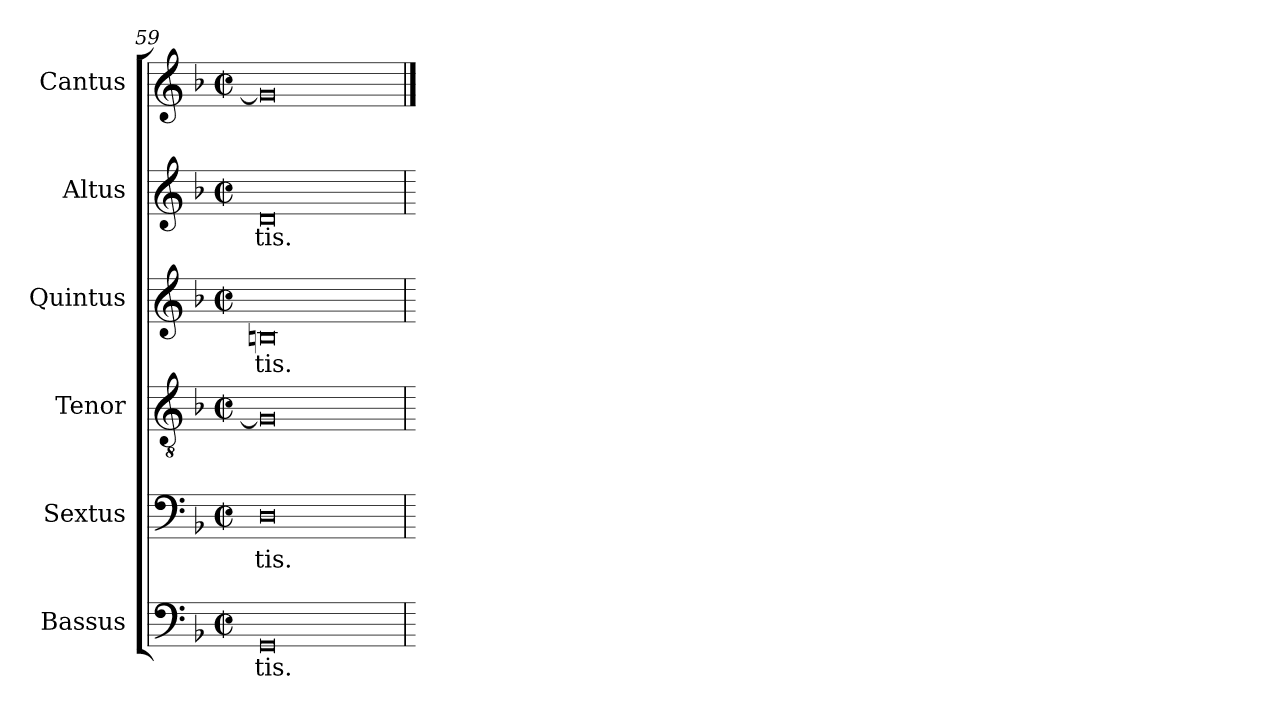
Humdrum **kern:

**kern	**text	**kern	**text	**kern	**kern	**text	**kern	**text	**kern
*part6	*part6	*part5	*part5	*part4	*part3	*part3	*part2	*part2	*part1
*staff6	*staff6	*staff5	*staff5	*staff4	*staff3	*staff3	*staff2	*staff2	*staff1
*I"Bassus	*	*I"Sextus	*	*I"Tenor	*I"Quintus	*	*I"Altus	*	*I"Cantus
*clefF4	*	*clefF4	*	*clefGv2	*clefG2	*	*clefG2	*	*clefG2
*k[b-]	*	*k[b-]	*	*k[b-]	*k[b-]	*	*k[b-]	*	*k[b-]
*F:	*	*F:	*	*F:	*F:	*	*F:	*	*F:
*M2/2	*	*M2/2	*	*M2/2	*M2/2	*	*M2/2	*	*M2/2
*met(c|)	*	*met(c|)	*	*met(c|)	*met(c|)	*	*met(c|)	*	*met(c|)
=59	=59	=59	=59	=59	=59	=59	=59	=59	=59
!	!LO:LY:b:cj	!	!LO:LY:b:cj	!	!	!LO:LY:b:cj	!	!LO:LY:b:cj	!
0GG	tis.	0D	tis.	0G]	0Bn	-tis.	0d	tis.	0g]
=	==	=	==	=	=	==	=	==	==
*-	*-	*-	*-	*-	*-	*-	*-	*-	*-
